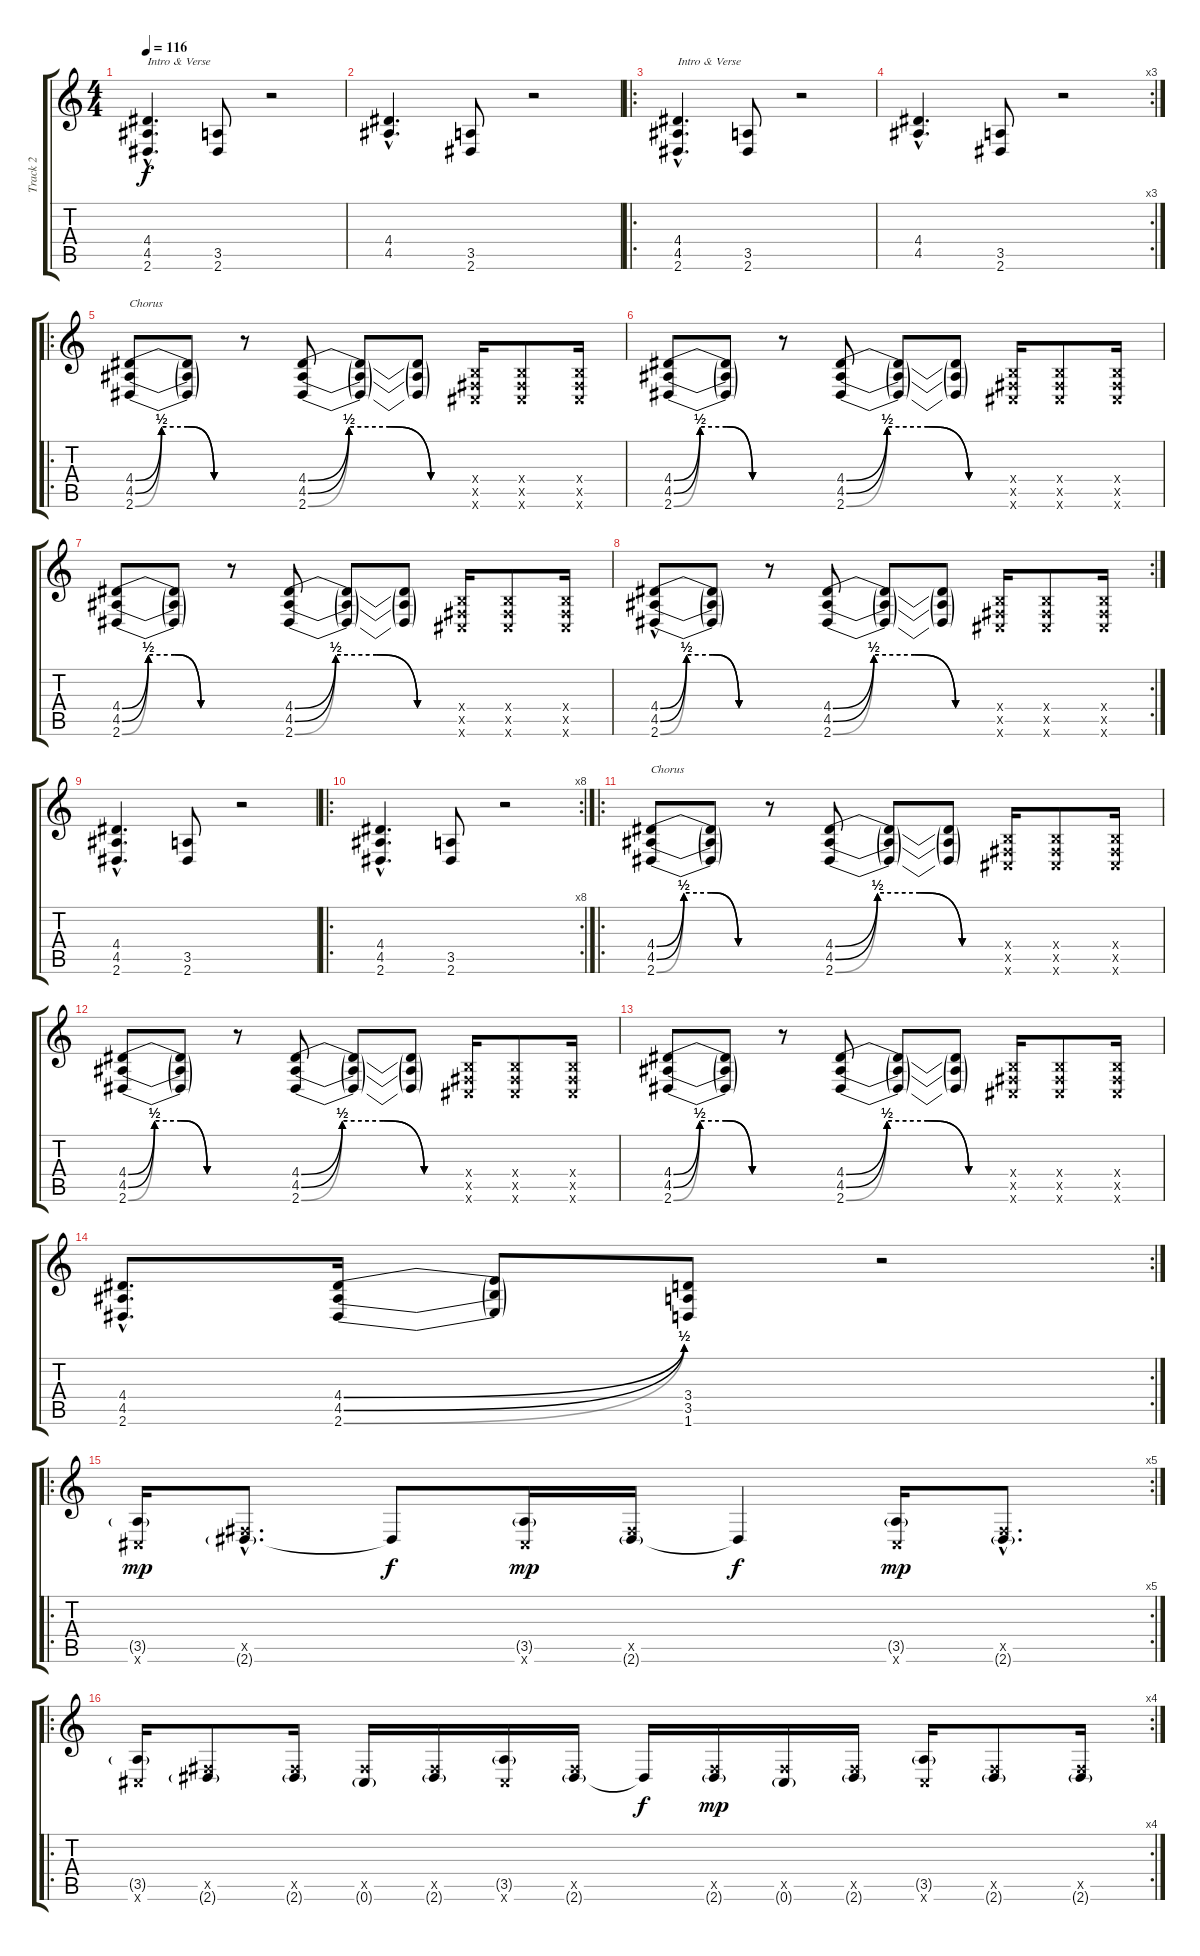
\track ("Track 2" "Track 2") {instrument overdrivenguitar}
\staff {score tabs}
\tuning (Db4 Ab3 E3 B2 Gb2 Db2) {hide}
\ts (4 4)
\tempo 116
\clef g2
\ks c
(4.4{hac} 4.5{hac} 2.6{hac}).4{d txt "Intro & Verse" dy f instrument overdrivenguitar} (3.5 2.6).8 r.2 |
(4.4{hac} 4.5{hac}).4{d} (3.5 2.6).8 r.2 |
\ro
(4.4{hac} 4.5{hac} 2.6{hac}).4{d txt "Intro & Verse"} (3.5 2.6).8 r.2 |
\rc 3
(4.4{hac} 4.5{hac}).4{d} (3.5 2.6).8 r.2 |
\ro
(4.4{be (custom 0 0 15 2 30 2 45 0 60 0)} 4.5{be (custom 0 0 15 2 30 2 45 0 60 0)} 2.6{be (custom 0 0 15 2 30 2 45 0 60 0)}).8{txt "Chorus"} (4.4{t} 4.5{t} 2.6{t}).8 r.8 (4.4{be (custom 0 0 15 2 30 2 45 0 60 0)} 4.5{be (custom 0 0 15 2 30 2 45 0 60 0)} 2.6{be (custom 0 0 15 2 30 2 45 0 60 0)}).8 (4.4{t} 4.5{t} 2.6{t}).8 (4.4{t} 4.5{t} 2.6{t}).8 (0.4{x} 0.5{x} 0.6{x}).16 (0.4{x} 0.5{x} 0.6{x}).8 (0.4{x} 0.5{x} 0.6{x}).16 |
(4.4{be (custom 0 0 15 2 30 2 45 0 60 0)} 4.5{be (custom 0 0 15 2 30 2 45 0 60 0)} 2.6{be (custom 0 0 15 2 30 2 45 0 60 0)}).8 (4.4{t} 4.5{t} 2.6{t}).8 r.8 (4.4{be (custom 0 0 15 2 30 2 45 0 60 0)} 4.5{be (custom 0 0 15 2 30 2 45 0 60 0)} 2.6{be (custom 0 0 15 2 30 2 45 0 60 0)}).8 (4.4{t} 4.5{t} 2.6{t}).8 (4.4{t} 4.5{t} 2.6{t}).8 (0.4{x} 0.5{x} 0.6{x}).16 (0.4{x} 0.5{x} 0.6{x}).8 (0.4{x} 0.5{x} 0.6{x}).16 |
(4.4{be (custom 0 0 15 2 30 2 45 0 60 0)} 4.5{be (custom 0 0 15 2 30 2 45 0 60 0)} 2.6{be (custom 0 0 15 2 30 2 45 0 60 0)}).8 (4.4{t} 4.5{t} 2.6{t}).8 r.8 (4.4{be (custom 0 0 15 2 30 2 45 0 60 0)} 4.5{be (custom 0 0 15 2 30 2 45 0 60 0)} 2.6{be (custom 0 0 15 2 30 2 45 0 60 0)}).8 (4.4{t} 4.5{t} 2.6{t}).8 (4.4{t} 4.5{t} 2.6{t}).8 (0.4{x} 0.5{x} 0.6{x}).16 (0.4{x} 0.5{x} 0.6{x}).8 (0.4{x} 0.5{x} 0.6{x}).16 |
\rc 2
(4.4{be (custom 0 0 15 2 30 2 45 0 60 0) hac} 4.5{be (custom 0 0 15 2 30 2 45 0 60 0) hac} 2.6{be (custom 0 0 15 2 30 2 45 0 60 0) hac}).8 (4.4{t} 4.5{t} 2.6{t}).8 r.8 (4.4{be (custom 0 0 15 2 30 2 45 0 60 0)} 4.5{be (custom 0 0 15 2 30 2 45 0 60 0)} 2.6{be (custom 0 0 15 2 30 2 45 0 60 0)}).8 (4.4{t} 4.5{t} 2.6{t}).8 (4.4{t} 4.5{t} 2.6{t}).8 (0.4{x} 0.5{x} 0.6{x}).16 (0.4{x} 0.5{x} 0.6{x}).8 (0.4{x} 0.5{x} 0.6{x}).16 |
(4.4{hac} 4.5{hac} 2.6{hac}).4{d} (3.5 2.6).8 r.2 |
\ro
\rc 8
(4.4{hac} 4.5{hac} 2.6{hac}).4{d} (3.5 2.6).8 r.2 |
\ro
(4.4{be (custom 0 0 15 2 30 2 45 0 60 0)} 4.5{be (custom 0 0 15 2 30 2 45 0 60 0)} 2.6{be (custom 0 0 15 2 30 2 45 0 60 0)}).8{txt "Chorus"} (4.4{t} 4.5{t} 2.6{t}).8 r.8 (4.4{be (custom 0 0 15 2 30 2 45 0 60 0)} 4.5{be (custom 0 0 15 2 30 2 45 0 60 0)} 2.6{be (custom 0 0 15 2 30 2 45 0 60 0)}).8 (4.4{t} 4.5{t} 2.6{t}).8 (4.4{t} 4.5{t} 2.6{t}).8 (0.4{x} 0.5{x} 0.6{x}).16 (0.4{x} 0.5{x} 0.6{x}).8 (0.4{x} 0.5{x} 0.6{x}).16 |
(4.4{be (custom 0 0 15 2 30 2 45 0 60 0)} 4.5{be (custom 0 0 15 2 30 2 45 0 60 0)} 2.6{be (custom 0 0 15 2 30 2 45 0 60 0)}).8 (4.4{t} 4.5{t} 2.6{t}).8 r.8 (4.4{be (custom 0 0 15 2 30 2 45 0 60 0)} 4.5{be (custom 0 0 15 2 30 2 45 0 60 0)} 2.6{be (custom 0 0 15 2 30 2 45 0 60 0)}).8 (4.4{t} 4.5{t} 2.6{t}).8 (4.4{t} 4.5{t} 2.6{t}).8 (0.4{x} 0.5{x} 0.6{x}).16 (0.4{x} 0.5{x} 0.6{x}).8 (0.4{x} 0.5{x} 0.6{x}).16 |
(4.4{be (custom 0 0 15 2 30 2 45 0 60 0)} 4.5{be (custom 0 0 15 2 30 2 45 0 60 0)} 2.6{be (custom 0 0 15 2 30 2 45 0 60 0)}).8 (4.4{t} 4.5{t} 2.6{t}).8 r.8 (4.4{be (custom 0 0 15 2 30 2 45 0 60 0)} 4.5{be (custom 0 0 15 2 30 2 45 0 60 0)} 2.6{be (custom 0 0 15 2 30 2 45 0 60 0)}).8 (4.4{t} 4.5{t} 2.6{t}).8 (4.4{t} 4.5{t} 2.6{t}).8 (0.4{x} 0.5{x} 0.6{x}).16 (0.4{x} 0.5{x} 0.6{x}).8 (0.4{x} 0.5{x} 0.6{x}).16 |
\rc 2
(4.4{hac} 4.5{hac} 2.6{hac}).8{d} (4.4{be (bend 0 0 60 2)} 4.5{be (bend 0 0 60 2)} 2.6{be (bend 0 0 60 2)}).16 (4.4{t} 4.5{t} 2.6{t}).8 (3.4 3.5 1.6).8 r.2 |
\ro
\rc 5
(3.5{g} 0.6{x}).16{dy mp} (0.5{hac x} 2.6{g hac}).8{d} 2.6{t}.8{dy f} (3.5{g} 0.6{x}).16{dy mp} (0.5{x} 2.6{g}).16 2.6{t}.4{dy f} (3.5{g} 0.6{x}).16{dy mp} (0.5{hac x} 2.6{g hac}).8{d} |
\ro
\rc 4
(3.5{g} 0.6{x}).16 (0.5{x} 2.6{g}).8 (0.5{x} 2.6{g}).16 (0.5{x} 0.6{g}).16 (0.5{x} 2.6{g}).16 (3.5{g} 0.6{x}).16 (0.5{x} 2.6{g}).16 2.6{t}.16{dy f} (0.5{x} 2.6{g}).16{dy mp} (0.5{x} 0.6{g}).16 (0.5{x} 2.6{g}).16 (3.5{g} 0.6{x}).16 (0.5{x} 2.6{g}).8 (0.5{x} 2.6{g}).16
